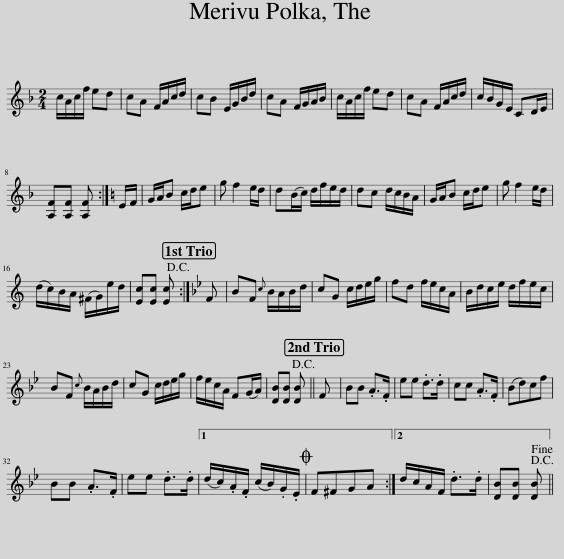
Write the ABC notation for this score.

X:1
L:1/8
M:2/4
I:linebreak $
K:F
V:1 treble
V:1
 c/A/c/f/ ed | cA F/A/c/d/ | cB E/G/B/d/ | cA F/G/A/B/ | c/A/c/f/ ed | %5
 cA F/A/c/d/ | c/B/G/E/ CD/E/ |$ [A,F][A,F] [A,F] :|[K:C] E/F/ | G/A/B c/d/e | %10
 g f2 e/d/ | d(B/c/) d/f/e/d/ | dc d/c/B/A/ | G/A/B c/d/e | g f2 e/d/ |$ %15
 (d/c/)B/A/ (^F/G/)e/d/ | [Ec][Ec] [Ec]!D.C.! :|[K:Bb] F | BF{c} B/A/B/d/ | cG c/d/e/g/ | %20
 fd f/e/c/A/ | B/d/c/e/ d/f/e/c/ |$ BF{c} B/A/B/d/ | cG c/d/e/g/ | f/e/c/A/ F(G/A/) | %25
 [DB][DB] [DB]!D.C.! || F | BB .A>.F | ee .d>.d | cc .A>.F | %30
 (Bd)cf |$ BB .A>.F | ee .d>.d |1 (d/c/).A/.F/ (c/B/).G/.E/ |O F^FGA :|2 %35
 d/c/A/F/ .d>.d | [DB][DB] [DB]!D.C.!!fine! || %37
